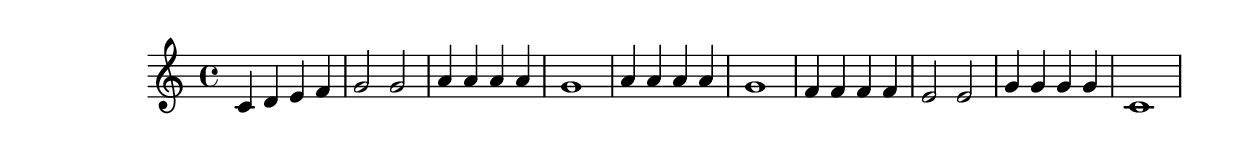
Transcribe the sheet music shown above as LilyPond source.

\relative c' { c4 d e f g2 g a4 a a a g1 a4 a a a g1 f4 f f f e2 e g4 g g g c,1 }
\layout { }
\midi { }
